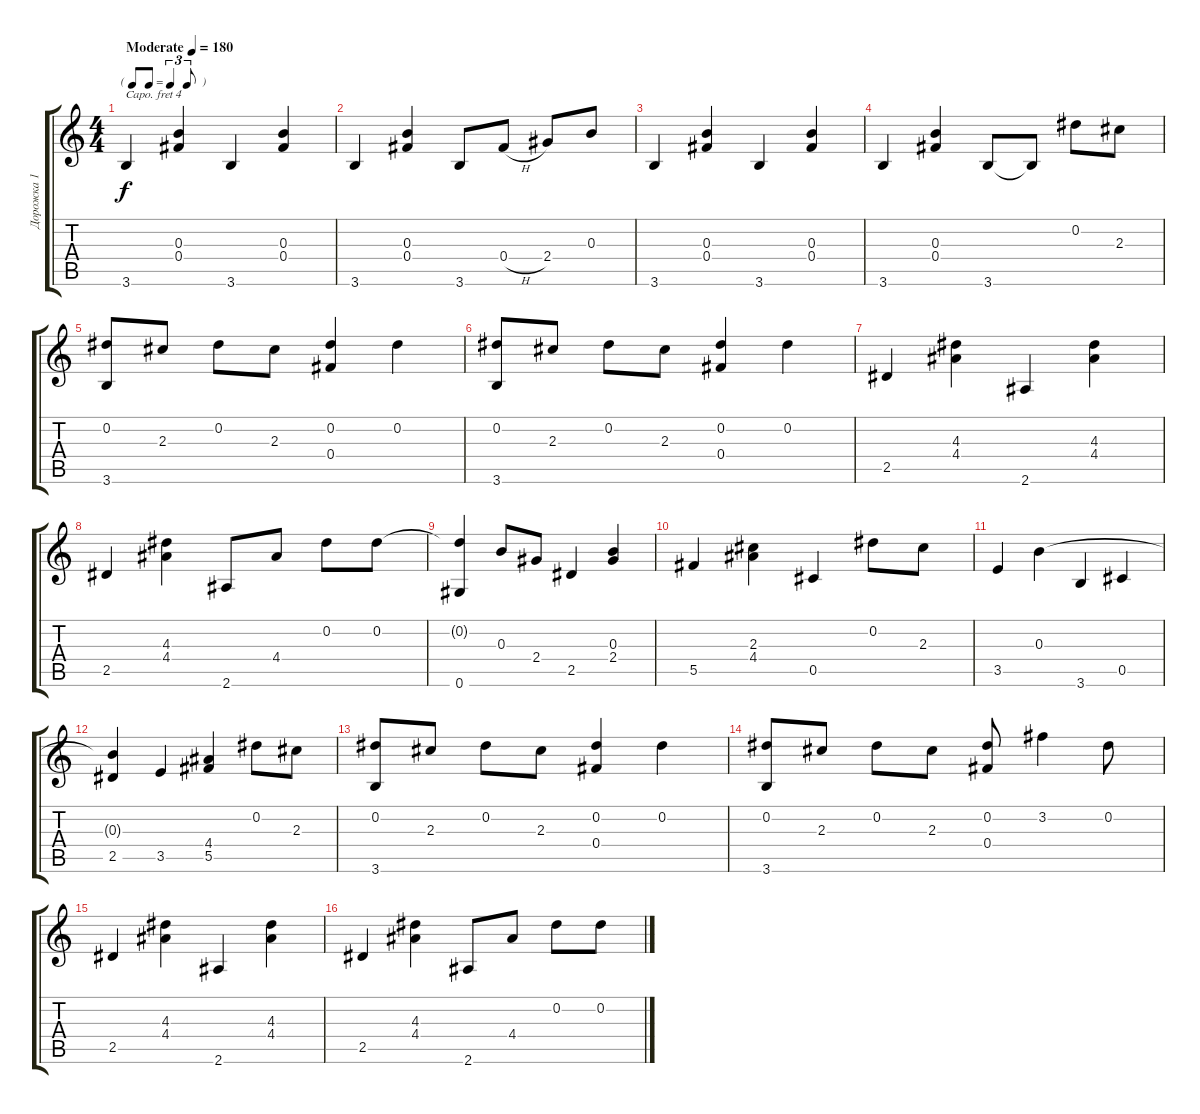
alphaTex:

\track ("Дорожка 1" "Дорожка 1") {instrument acousticguitarnylon}
\staff {score tabs}
\capo 4
\tuning (E4 B3 G3 D3 A2 E2) {hide}
\ts (4 4)
\tf triplet8th
\tempo (180 "Moderate")
\clef g2
\ks c
3.6.4{dy f instrument acousticguitarnylon} (0.3 0.4).4 3.6.4 (0.3 0.4).4 |
3.6.4 (0.3 0.4).4 3.6.8 0.4{h}.8 2.4.8 0.3.8 |
3.6.4 (0.3 0.4).4 3.6.4 (0.3 0.4).4 |
3.6.4 (0.3 0.4).4 3.6.8 3.6{t}.8 0.2.8 2.3.8 |
(0.2 3.6).8 2.3.8 0.2.8 2.3.8 (0.2 0.4).4 0.2.4 |
(0.2 3.6).8 2.3.8 0.2.8 2.3.8 (0.2 0.4).4 0.2.4 |
2.5.4 (4.3 4.4).4 2.6.4 (4.3 4.4).4 |
2.5.4 (4.3 4.4).4 2.6.8 4.4.8 0.2.8 0.2.8 |
(0.2{t} 0.6).4 0.3.8 2.4.8 2.5.4 (0.3 2.4).4 |
5.5.4 (2.3 4.4).4 0.5.4 0.2.8 2.3.8 |
3.5.4 0.3.4 3.6.4 0.5.4 |
(0.3{t} 2.5).4 3.5.4 (4.4 5.5).4 0.2.8 2.3.8 |
(0.2 3.6).8 2.3.8 0.2.8 2.3.8 (0.2 0.4).4 0.2.4 |
(0.2 3.6).8 2.3.8 0.2.8 2.3.8 (0.2 0.4).8 3.2.4 0.2.8 |
2.5.4 (4.3 4.4).4 2.6.4 (4.3 4.4).4 |
2.5.4 (4.3 4.4).4 2.6.8 4.4.8 0.2.8 0.2.8
